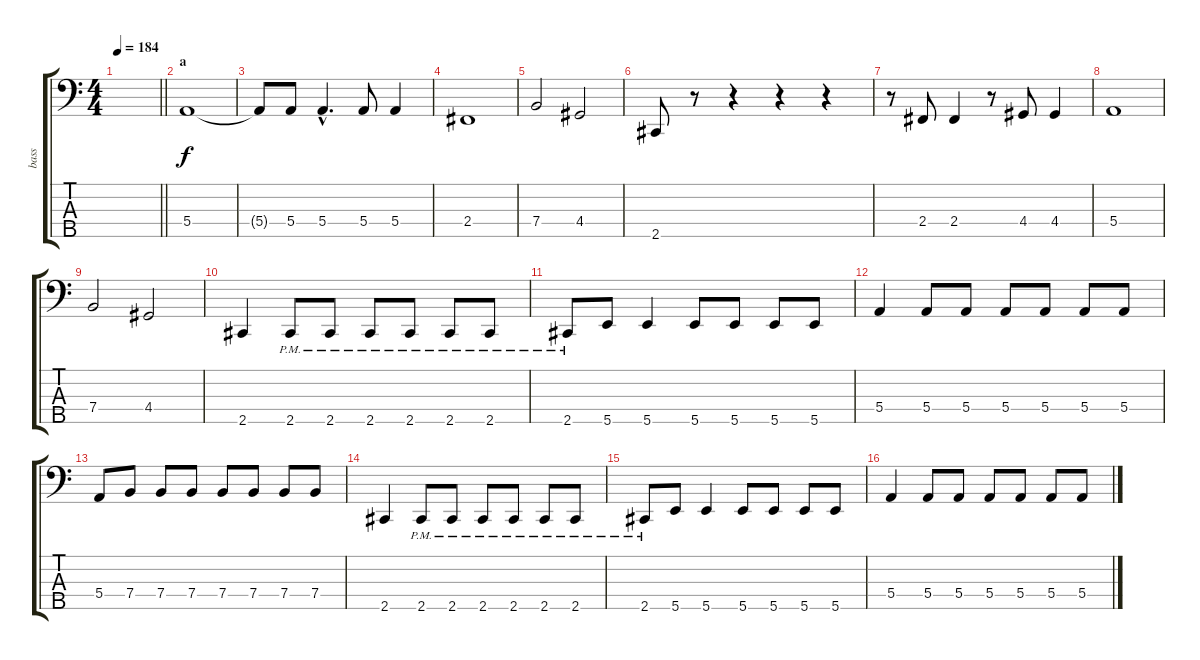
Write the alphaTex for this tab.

\track ("bass" "bass") {instrument electricbassfinger}
\staff {score tabs}
\tuning (G2 D2 A1 E1 B0) {hide}
\ts (4 4)
\tempo 184
\clef f4
\barLineRight lightlight
\ks c
|
\section ("" "a")
5.4.1 |
5.4{t}.8 5.4.8 5.4{hac}.4{d} 5.4.8 5.4.4 |
2.4.1 |
7.4.2 4.4.2 |
2.5.8 r.8 r.4 r.4 r.4 |
r.8 2.4.8 2.4.4 r.8 4.4.8 4.4.4 |
5.4.1 |
7.4.2 4.4.2 |
2.5.4 2.5{pm}.8 2.5{pm}.8 2.5{pm}.8 2.5{pm}.8 2.5{pm}.8 2.5{pm}.8 |
2.5{pm}.8 5.5.8 5.5.4 5.5.8 5.5.8 5.5.8 5.5.8 |
5.4.4 5.4.8 5.4.8 5.4.8 5.4.8 5.4.8 5.4.8 |
5.4.8 7.4.8 7.4.8 7.4.8 7.4.8 7.4.8 7.4.8 7.4.8 |
2.5.4 2.5{pm}.8 2.5{pm}.8 2.5{pm}.8 2.5{pm}.8 2.5{pm}.8 2.5{pm}.8 |
2.5{pm}.8 5.5.8 5.5.4 5.5.8 5.5.8 5.5.8 5.5.8 |
5.4.4 5.4.8 5.4.8 5.4.8 5.4.8 5.4.8 5.4.8
